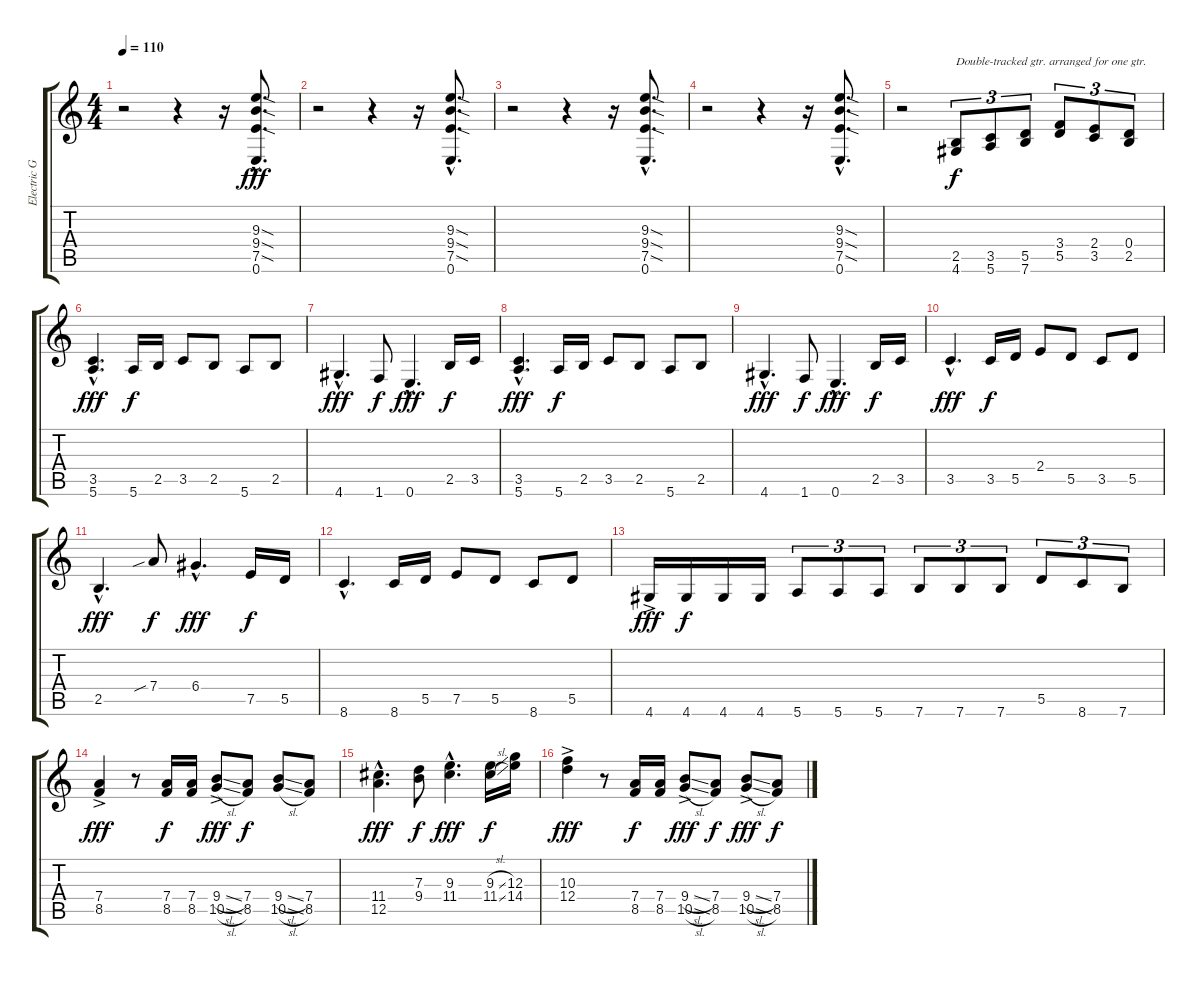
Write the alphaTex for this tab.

\track ("Electric Guitar 3" "Electric G") {instrument distortionguitar}
\staff {score tabs}
\tuning (E4 B3 G3 D3 A2 E2) {hide}
\ts (4 4)
\tempo 110
\clef g2
\ks c
r.2{dy fff} r.4 r.16 (9.3{sod hac} 9.4{sod hac} 7.5{sod hac} 0.6{hac}).8{d} |
r.2 r.4 r.16 (9.3{sod hac} 9.4{sod hac} 7.5{sod hac} 0.6{hac}).8{d} |
r.2 r.4 r.16 (9.3{sod hac} 9.4{sod hac} 7.5{sod hac} 0.6{hac}).8{d} |
r.2 r.4 r.16 (9.3{sod hac} 9.4{sod hac} 7.5{sod hac} 0.6{hac}).8{d} |
r.2 (2.5 4.6).8{tu (3 2) txt "Double-tracked gtr. arranged for one gtr." dy f} (3.5 5.6).8{tu (3 2)} (5.5 7.6).8{tu (3 2)} (3.4 5.5).8{tu (3 2)} (2.4 3.5).8{tu (3 2)} (0.4 2.5).8{tu (3 2)} |
(3.5{hac} 5.6{hac}).4{d dy fff} 5.6.16{dy f} 2.5.16 3.5.8 2.5.8 5.6.8 2.5.8 |
4.6{hac}.4{d dy fff} 1.6.8{dy f} 0.6{hac}.4{d dy fff} 2.5.16{dy f} 3.5.16 |
(3.5{hac} 5.6{hac}).4{d dy fff} 5.6.16{dy f} 2.5.16 3.5.8 2.5.8 5.6.8 2.5.8 |
4.6{hac}.4{d dy fff} 1.6.8{dy f} 0.6{hac}.4{d dy fff} 2.5.16{dy f} 3.5.16 |
3.5{hac}.4{d dy fff} 3.5.16{dy f} 5.5.16 2.4.8 5.5.8 3.5.8 5.5.8 |
2.5{hac}.4{d dy fff} 7.4{sib}.8{dy f} 6.4{hac}.4{d dy fff} 7.5.16{dy f} 5.5.16 |
8.6{hac}.4{d} 8.6.16 5.5.16 7.5.8 5.5.8 8.6.8 5.5.8 |
4.6{ac}.16{dy fff} 4.6.16{dy f} 4.6.16 4.6.16 5.6.8{tu (3 2)} 5.6.8{tu (3 2)} 5.6.8{tu (3 2)} 7.6.8{tu (3 2)} 7.6.8{tu (3 2)} 7.6.8{tu (3 2)} 5.5.8{tu (3 2)} 8.6.8{tu (3 2)} 7.6.8{tu (3 2)} |
(7.4{ac} 8.5{ac}).4{dy fff} r.8 (7.4 8.5).16{dy f} (7.4 8.5).16 (9.4{sl ac} 10.5{sl ac}).8{dy fff} (7.4 8.5).8{dy f} (9.4{sl} 10.5{sl}).8 (7.4 8.5).8 |
(11.4{hac} 12.5{hac}).4{d dy fff} (7.3 9.4).8{dy f} (9.3{hac} 11.4{hac}).4{d dy fff} (9.3{sl} 11.4{sl}).16{dy f} (12.3 14.4).16 |
(10.3{ac} 12.4{ac}).4{dy fff} r.8 (7.4 8.5).16{dy f} (7.4 8.5).16 (9.4{sl ac} 10.5{sl ac}).8{dy fff} (7.4 8.5).8{dy f} (9.4{sl ac} 10.5{sl ac}).8{dy fff} (7.4 8.5).8{dy f}
